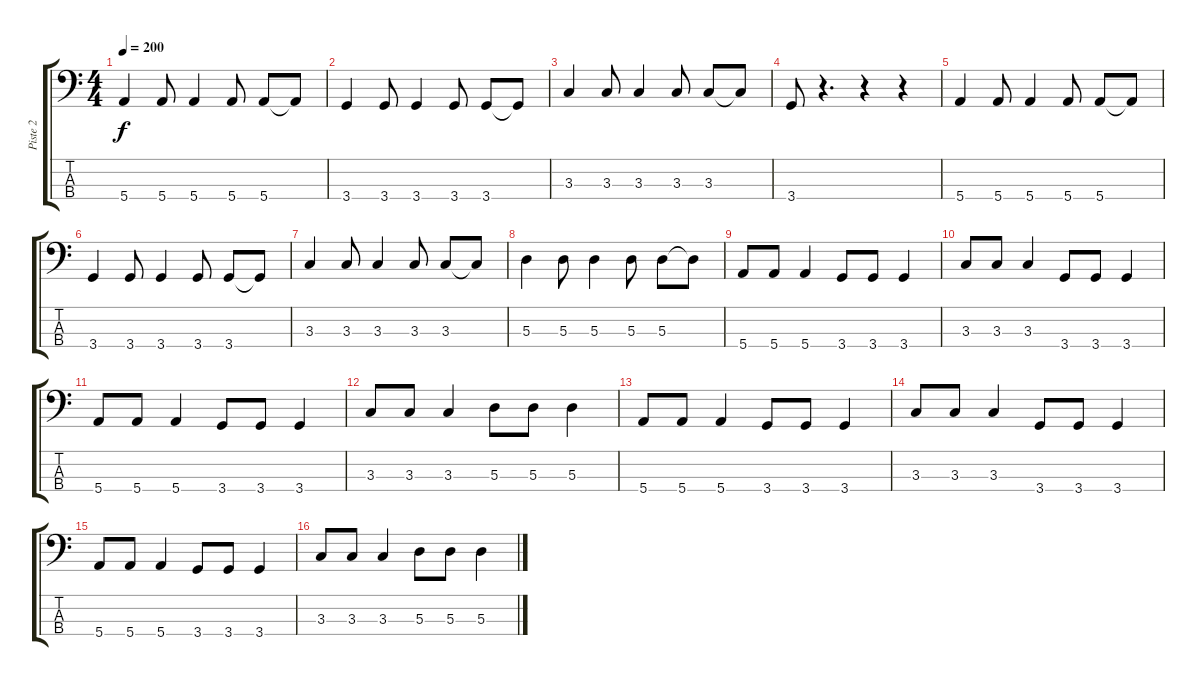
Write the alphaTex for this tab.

\track ("Piste 2" "Piste 2") {instrument electricbasspick}
\staff {score tabs}
\tuning (G2 D2 A1 E1) {hide}
\ts (4 4)
\tempo 200
\clef f4
\ks c
5.4.4{dy f} 5.4.8 5.4.4 5.4.8 5.4.8 5.4{t}.8 |
3.4.4 3.4.8 3.4.4 3.4.8 3.4.8 3.4{t}.8 |
3.3.4 3.3.8 3.3.4 3.3.8 3.3.8 3.3{t}.8 |
3.4.8 r.4{d} r.4 r.4 |
5.4.4 5.4.8 5.4.4 5.4.8 5.4.8 5.4{t}.8 |
3.4.4 3.4.8 3.4.4 3.4.8 3.4.8 3.4{t}.8 |
3.3.4 3.3.8 3.3.4 3.3.8 3.3.8 3.3{t}.8 |
5.3.4 5.3.8 5.3.4 5.3.8 5.3.8 5.3{t}.8 |
5.4.8 5.4.8 5.4.4 3.4.8 3.4.8 3.4.4 |
3.3.8 3.3.8 3.3.4 3.4.8 3.4.8 3.4.4 |
5.4.8 5.4.8 5.4.4 3.4.8 3.4.8 3.4.4 |
3.3.8 3.3.8 3.3.4 5.3.8 5.3.8 5.3.4 |
5.4.8 5.4.8 5.4.4 3.4.8 3.4.8 3.4.4 |
3.3.8 3.3.8 3.3.4 3.4.8 3.4.8 3.4.4 |
5.4.8 5.4.8 5.4.4 3.4.8 3.4.8 3.4.4 |
3.3.8 3.3.8 3.3.4 5.3.8 5.3.8 5.3.4
